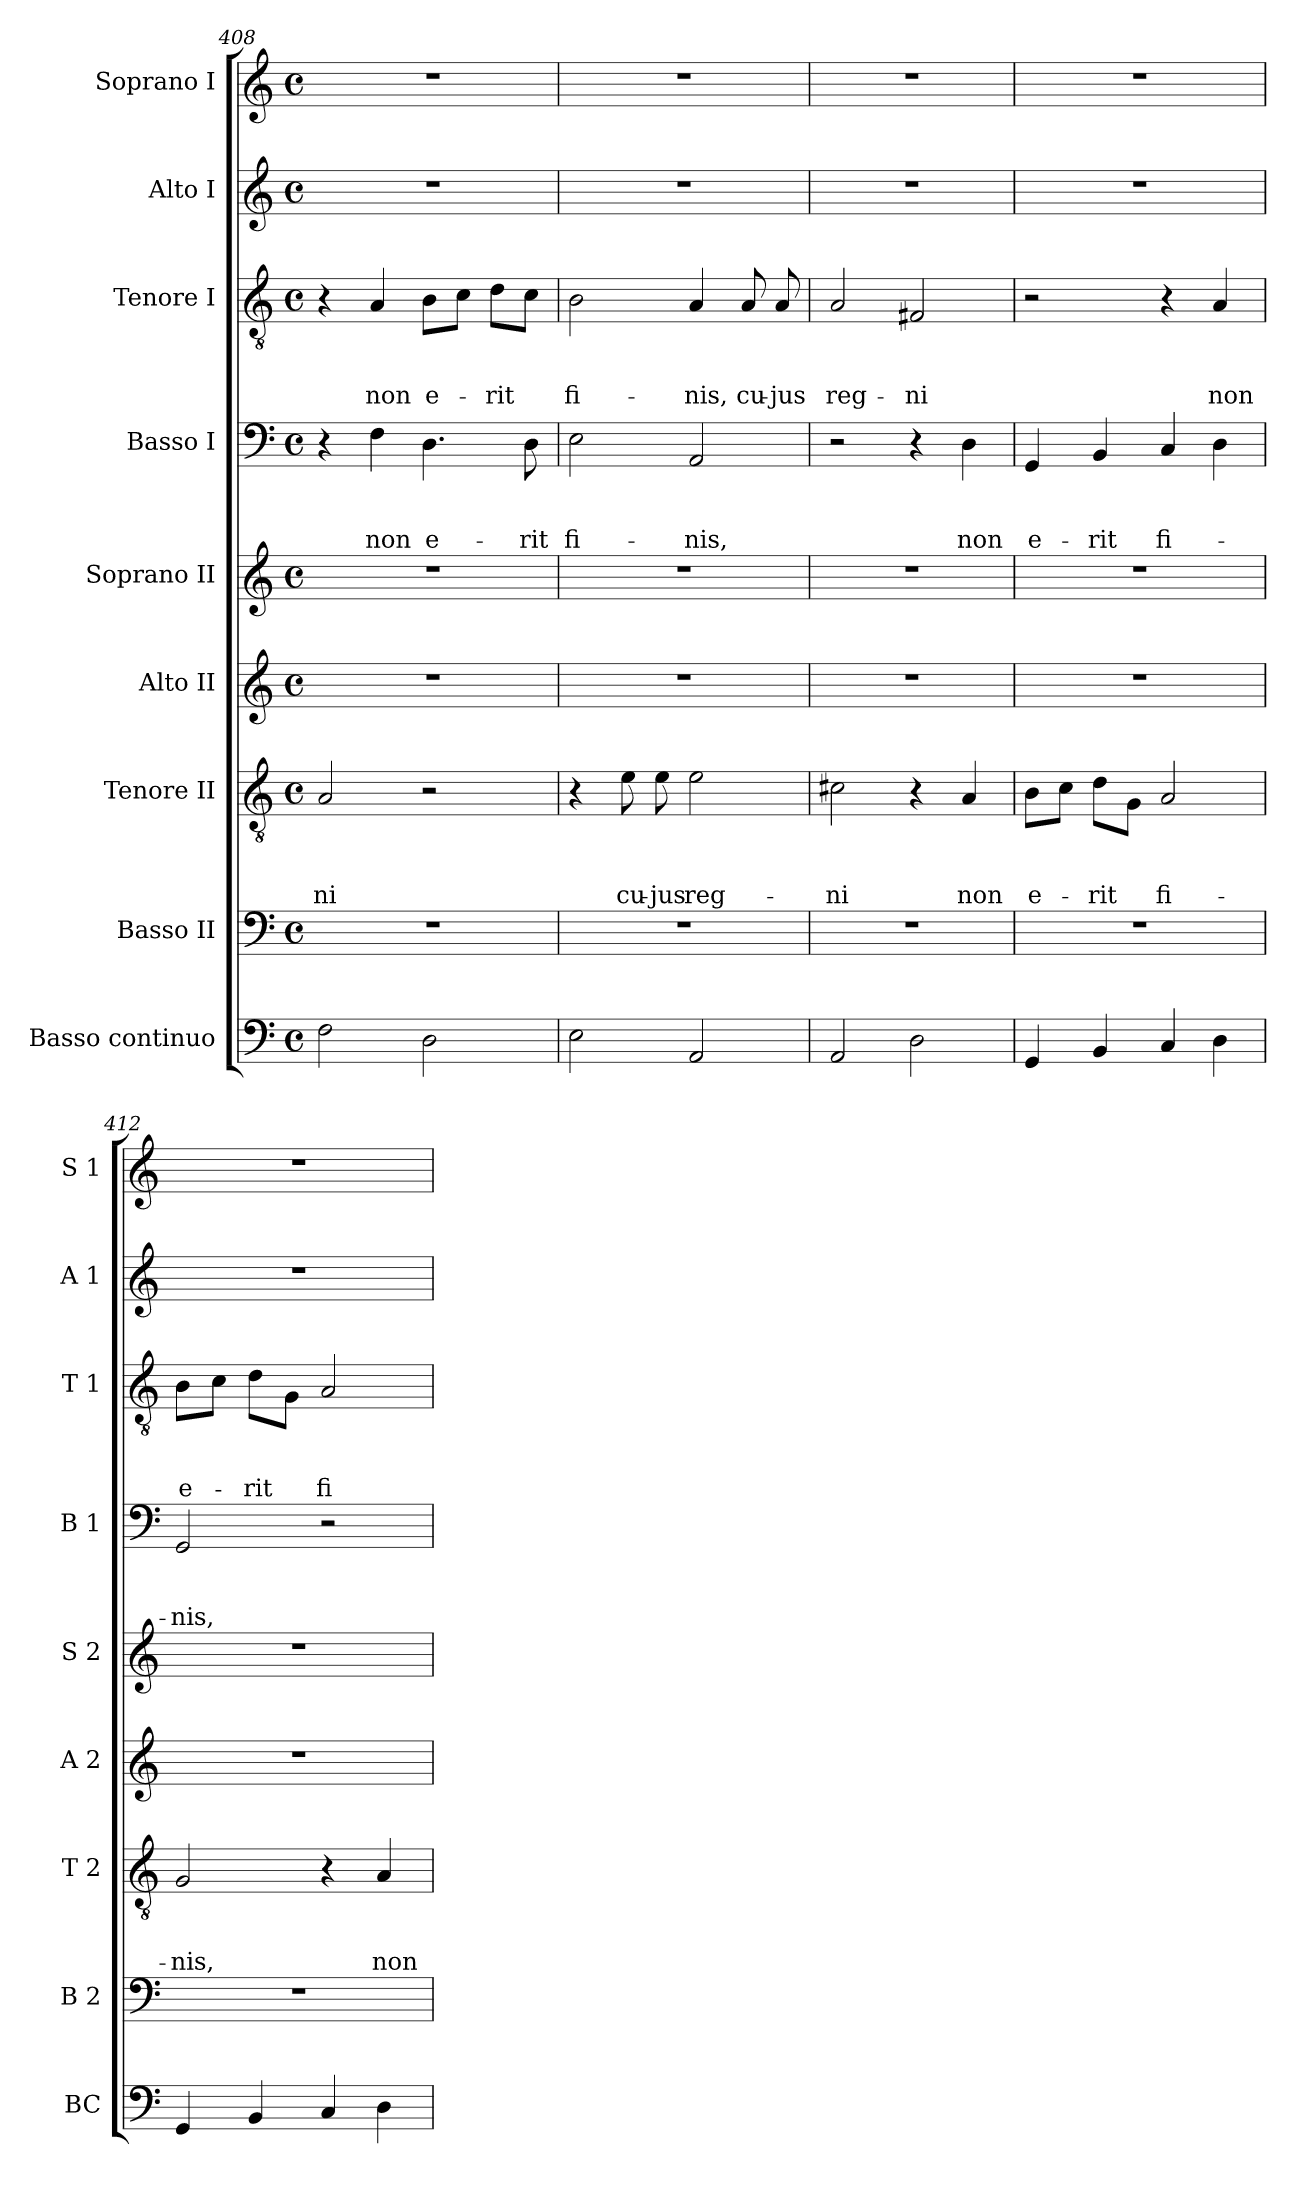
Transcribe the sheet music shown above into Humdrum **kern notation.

**kern	**kern	**kern	**text	**text	**text	**kern	**kern	**kern	**text	**text	**text	**kern	**text	**text	**text	**kern	**kern
*part9	*part8	*part7	*part7	*part7	*part7	*part6	*part5	*part4	*part4	*part4	*part4	*part3	*part3	*part3	*part3	*part2	*part1
*staff9	*staff8	*staff7	*staff7	*staff7	*staff7	*staff6	*staff5	*staff4	*staff4	*staff4	*staff4	*staff3	*staff3	*staff3	*staff3	*staff2	*staff1
*I"Basso continuo	*I"Basso II	*I"Tenore II	*	*	*	*I"Alto II	*I"Soprano II	*I"Basso I	*	*	*	*I"Tenore I	*	*	*	*I"Alto I	*I"Soprano I
*I'BC	*I'B 2	*I'T 2	*	*	*	*I'A 2	*I'S 2	*I'B 1	*	*	*	*I'T 1	*	*	*	*I'A 1	*I'S 1
*clefF4	*clefF4	*clefGv2	*	*	*	*clefG2	*clefG2	*clefF4	*	*	*	*clefGv2	*	*	*	*clefG2	*clefG2
*k[]	*k[]	*k[]	*	*	*	*k[]	*k[]	*k[]	*	*	*	*k[]	*	*	*	*k[]	*k[]
*C:	*C:	*C:	*	*	*	*C:	*C:	*C:	*	*	*	*C:	*	*	*	*C:	*C:
*M4/4	*M4/4	*M4/4	*	*	*	*M4/4	*M4/4	*M4/4	*	*	*	*M4/4	*	*	*	*M4/4	*M4/4
*met(c)	*met(c)	*met(c)	*	*	*	*met(c)	*met(c)	*met(c)	*	*	*	*met(c)	*	*	*	*met(c)	*met(c)
=408	=408	=408	=408	=408	=408	=408	=408	=408	=408	=408	=408	=408	=408	=408	=408	=408	=408
!	!	!	!	!	!LO:LY:b	!	!	!	!	!	!	!	!	!	!	!	!
2F\	1r	2A/	.	.	-ni	1r	1r	4r	.	.	.	4r	.	.	.	1r	1r
!	!	!	!	!	!	!	!	!	!	!	!LO:LY:b	!	!	!	!LO:LY:b	!	!
.	.	.	.	.	.	.	.	4F\	.	.	non	4A/	.	.	non	.	.
!	!	!	!	!	!	!	!	!	!	!	!LO:LY:b	!	!	!	!LO:LY:b	!	!
2D\	.	2r	.	.	.	.	.	4.D\	.	.	e-	8B\L	.	.	e-	.	.
.	.	.	.	.	.	.	.	.	.	.	.	8c\J	.	.	.	.	.
!	!	!	!	!	!	!	!	!	!	!	!	!	!	!	!LO:LY:b	!	!
.	.	.	.	.	.	.	.	.	.	.	.	8d\L	.	.	-rit	.	.
!	!	!	!	!	!	!	!	!	!	!	!LO:LY:b	!	!	!	!	!	!
.	.	.	.	.	.	.	.	8D\	.	.	-rit	8c\J	.	.	.	.	.
=409	=409	=409	=409	=409	=409	=409	=409	=409	=409	=409	=409	=409	=409	=409	=409	=409	=409
!	!	!	!	!	!	!	!	!	!	!	!LO:LY:b	!	!	!	!LO:LY:b	!	!
2E\	1r	4r	.	.	.	1r	1r	2E\	.	.	fi-	2B\	.	.	fi-	1r	1r
!	!	!	!	!	!LO:LY:b	!	!	!	!	!	!	!	!	!	!	!	!
.	.	8e\	.	.	cu-	.	.	.	.	.	.	.	.	.	.	.	.
!	!	!	!	!	!LO:LY:b	!	!	!	!	!	!	!	!	!	!	!	!
.	.	8e\	.	.	-jus	.	.	.	.	.	.	.	.	.	.	.	.
!	!	!	!	!	!LO:LY:b	!	!	!	!	!	!LO:LY:b	!	!	!	!LO:LY:b	!	!
2AA/	.	2e\	.	.	reg-	.	.	2AA/	.	.	-nis,	4A/	.	.	-nis,	.	.
!	!	!	!	!	!	!	!	!	!	!	!	!	!	!	!LO:LY:b	!	!
.	.	.	.	.	.	.	.	.	.	.	.	8A/	.	.	cu-	.	.
!	!	!	!	!	!	!	!	!	!	!	!	!	!	!	!LO:LY:b	!	!
.	.	.	.	.	.	.	.	.	.	.	.	8A/	.	.	-jus	.	.
!!LO:PB:g=z
=410	=410	=410	=410	=410	=410	=410	=410	=410	=410	=410	=410	=410	=410	=410	=410	=410	=410
!	!	!	!	!	!LO:LY:b	!	!	!	!	!	!	!	!	!	!LO:LY:b	!	!
2AA/	1r	2c#X\	.	.	-ni	1r	1r	2r	.	.	.	2A/	.	.	reg-	1r	1r
!	!	!	!	!	!	!	!	!	!	!	!	!	!	!	!LO:LY:b	!	!
2D\	.	4r	.	.	.	.	.	4r	.	.	.	2F#X/	.	.	-ni	.	.
!	!	!	!	!	!LO:LY:b	!	!	!	!	!	!LO:LY:b	!	!	!	!	!	!
.	.	4A/	.	.	non	.	.	4D\	.	.	non	.	.	.	.	.	.
=411	=411	=411	=411	=411	=411	=411	=411	=411	=411	=411	=411	=411	=411	=411	=411	=411	=411
!	!	!	!	!	!LO:LY:b	!	!	!	!	!	!LO:LY:b	!	!	!	!	!	!
4GG/	1r	8B\L	.	.	e-	1r	1r	4GG/	.	.	e-	2r	.	.	.	1r	1r
.	.	8c\J	.	.	.	.	.	.	.	.	.	.	.	.	.	.	.
!	!	!	!	!	!LO:LY:b	!	!	!	!	!	!LO:LY:b	!	!	!	!	!	!
4BB/	.	8d\L	.	.	-rit	.	.	4BB/	.	.	-rit	.	.	.	.	.	.
.	.	8G\J	.	.	.	.	.	.	.	.	.	.	.	.	.	.	.
!	!	!	!	!	!LO:LY:b	!	!	!	!	!	!LO:LY:b	!	!	!	!	!	!
4C/	.	2A/	.	.	fi-	.	.	4C/	.	.	fi-	4r	.	.	.	.	.
!	!	!	!	!	!	!	!	!	!	!	!	!	!	!	!LO:LY:b	!	!
4D\	.	.	.	.	.	.	.	4D\	.	.	.	4A/	.	.	non	.	.
=412	=412	=412	=412	=412	=412	=412	=412	=412	=412	=412	=412	=412	=412	=412	=412	=412	=412
!	!	!	!	!	!LO:LY:b	!	!	!	!	!	!LO:LY:b	!	!	!	!LO:LY:b	!	!
4GG/	1r	2G/	.	.	-nis,	1r	1r	2GG/	.	.	-nis,	8B\L	.	.	e-	1r	1r
.	.	.	.	.	.	.	.	.	.	.	.	8c\J	.	.	.	.	.
!	!	!	!	!	!	!	!	!	!	!	!	!	!	!	!LO:LY:b	!	!
4BB/	.	.	.	.	.	.	.	.	.	.	.	8d\L	.	.	-rit	.	.
.	.	.	.	.	.	.	.	.	.	.	.	8G\J	.	.	.	.	.
!	!	!	!	!	!	!	!	!	!	!	!	!	!	!	!LO:LY:b	!	!
4C/	.	4r	.	.	.	.	.	2r	.	.	.	2A/	.	.	fi-	.	.
!	!	!	!	!	!LO:LY:b	!	!	!	!	!	!	!	!	!	!	!	!
4D\	.	4A/	.	.	non	.	.	.	.	.	.	.	.	.	.	.	.
=	=	=	=	=	=	=	=	=	=	=	=	=	=	=	=	=	=
*-	*-	*-	*-	*-	*-	*-	*-	*-	*-	*-	*-	*-	*-	*-	*-	*-	*-
